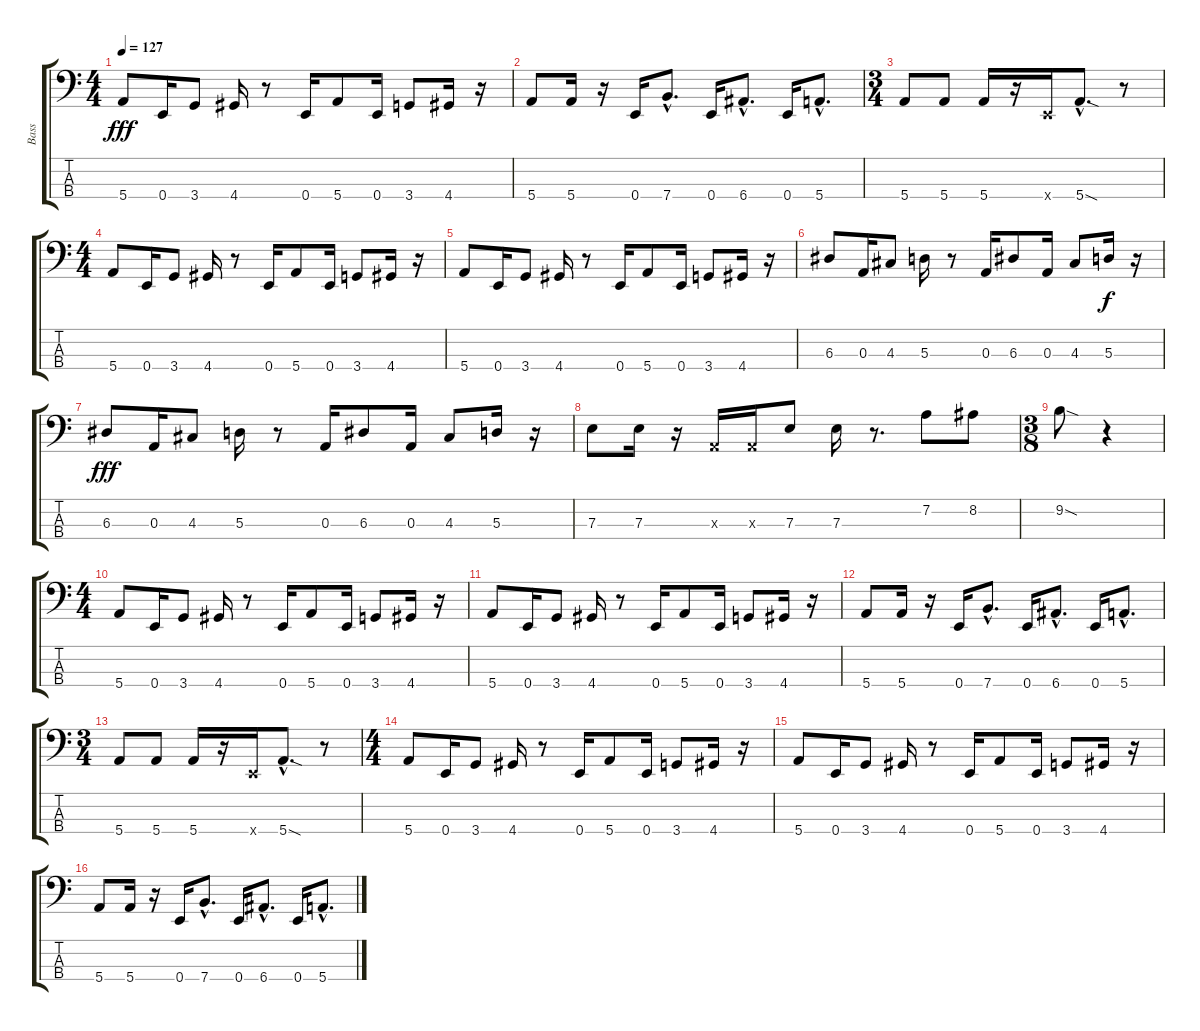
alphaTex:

\track ("Bass" "Bass") {instrument slapbass1}
\staff {score tabs}
\tuning (G2 D2 A1 E1) {hide}
\ts (4 4)
\tempo 127
\clef f4
\ks c
5.4.8{dy fff} 0.4.16 3.4.8 4.4.16 r.8 0.4.16 5.4.8 0.4.16 3.4.8 4.4.16 r.16 |
5.4.8 5.4.16 r.16 0.4.16 7.4{hac}.8{d} 0.4.16 6.4{hac}.8{d} 0.4.16 5.4{hac}.8{d} |
\ts (3 4)
5.4.8 5.4.8 5.4.16 r.16 0.4{x}.16 5.4{sod hac}.8{d} r.8 |
\ts (4 4)
5.4.8 0.4.16 3.4.8 4.4.16 r.8 0.4.16 5.4.8 0.4.16 3.4.8 4.4.16 r.16 |
5.4.8 0.4.16 3.4.8 4.4.16 r.8 0.4.16 5.4.8 0.4.16 3.4.8 4.4.16 r.16 |
6.3.8 0.3.16 4.3.8 5.3.16 r.8 0.3.16 6.3.8 0.3.16 4.3.8 5.3.16{dy f} r.16 |
6.3.8{dy fff} 0.3.16 4.3.8 5.3.16 r.8 0.3.16 6.3.8 0.3.16 4.3.8 5.3.16 r.16 |
7.3.8 7.3.16 r.16 0.3{x}.16 0.3{x}.16 7.3.8 7.3.16 r.8{d} 7.2.8 8.2.8 |
\ts (3 8)
9.2{sod}.8 r.4 |
\ts (4 4)
5.4.8 0.4.16 3.4.8 4.4.16 r.8 0.4.16 5.4.8 0.4.16 3.4.8 4.4.16 r.16 |
5.4.8 0.4.16 3.4.8 4.4.16 r.8 0.4.16 5.4.8 0.4.16 3.4.8 4.4.16 r.16 |
5.4.8 5.4.16 r.16 0.4.16 7.4{hac}.8{d} 0.4.16 6.4{hac}.8{d} 0.4.16 5.4{hac}.8{d} |
\ts (3 4)
5.4.8 5.4.8 5.4.16 r.16 0.4{x}.16 5.4{sod hac}.8{d} r.8 |
\ts (4 4)
5.4.8 0.4.16 3.4.8 4.4.16 r.8 0.4.16 5.4.8 0.4.16 3.4.8 4.4.16 r.16 |
5.4.8 0.4.16 3.4.8 4.4.16 r.8 0.4.16 5.4.8 0.4.16 3.4.8 4.4.16 r.16 |
5.4.8 5.4.16 r.16 0.4.16 7.4{hac}.8{d} 0.4.16 6.4{hac}.8{d} 0.4.16 5.4{hac}.8{d}
